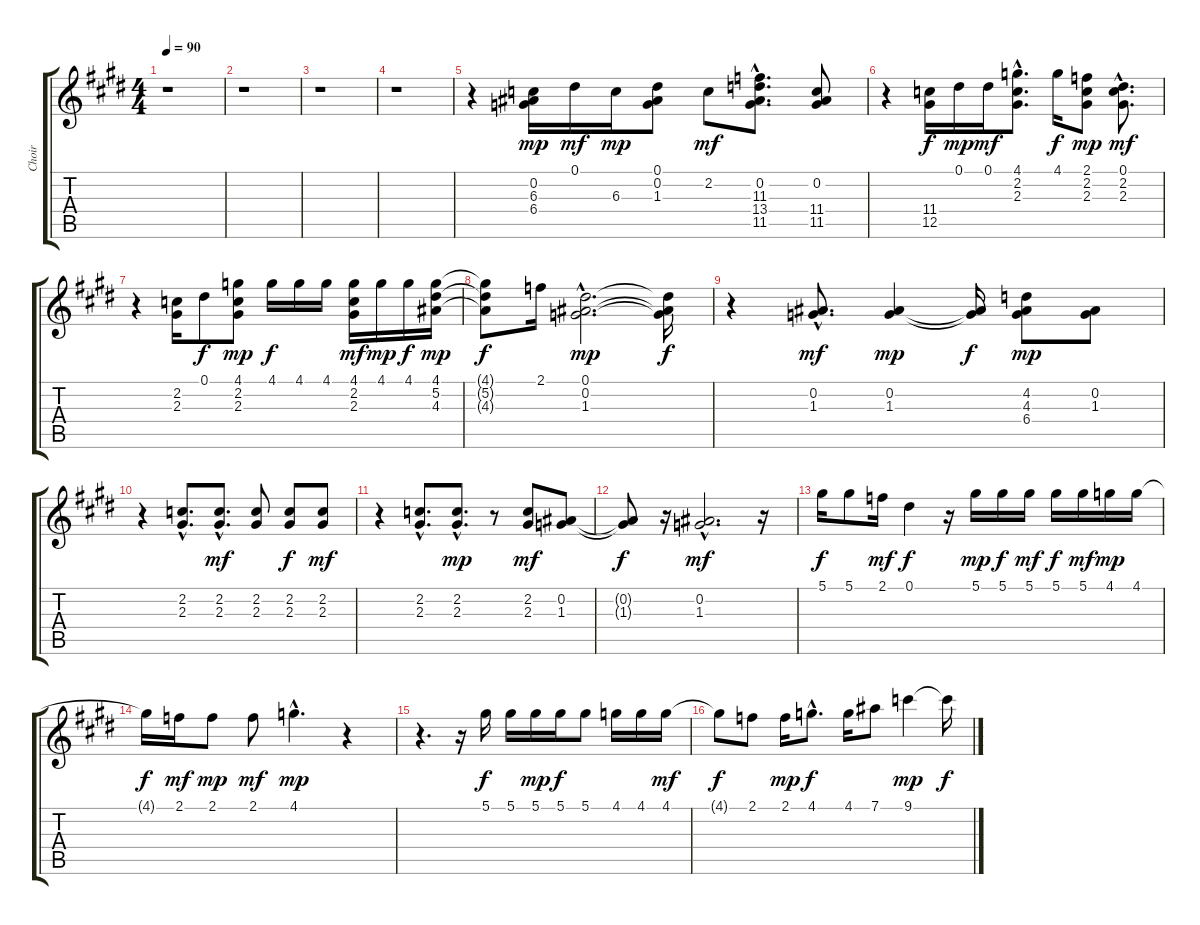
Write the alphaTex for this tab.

\track ("Choir" "Choir") {instrument acousticguitarsteel}
\staff {score tabs}
\tuning (Eb4 Bb3 Gb3 Db3 Ab2 Eb2) {hide}
\ts (4 4)
\tempo 90
\clef g2
\ks e
r.1{dy mp instrument acousticguitarsteel} |
r.1 |
r.1 |
r.1 |
r.4 (0.2 6.3 6.4).16 0.1.16{dy mf} 6.3.16{dy mp} (0.1 0.2 1.3).8 2.2.8{dy mf} (0.2{hac} 11.3{hac} 13.4{hac} 11.5{hac}).8{d} (0.2 11.4 11.5).8 |
r.4 (11.4 12.5).16{dy f} 0.1.16{dy mp} 0.1.16{dy mf} (4.1{hac} 2.2{hac} 2.3{hac}).8{d} 4.1.16{dy f} (2.1 2.2 2.3).8{dy mp} (0.1{hac} 2.2{hac} 2.3{hac}).8{d dy mf} |
r.4 (2.2 2.3).16 0.1.8{dy f} (4.1 2.2 2.3).8{dy mp} 4.1.16{dy f} 4.1.16 4.1.16 (4.1 2.2 2.3).16{dy mf} 4.1.16{dy mp} 4.1.16{dy f} (4.1 5.2 4.3).16{dy mp} |
(4.1{t} 5.2{t} 4.3{t}).8{dy f} 2.1.16 (0.1{hac} 0.2{hac} 1.3{hac}).2{d dy mp} (0.1{t} 0.2{t} 1.3{t}).16{dy f} |
r.4 (0.2{hac} 1.3{hac}).8{d dy mf} (0.2 1.3).4{dy mp} (0.2{t} 1.3{t}).16{dy f} (4.2 4.3 6.4).8{dy mp} (0.2 1.3).8 |
r.4 (2.2{hac} 2.3{hac}).8{d} (2.2{hac} 2.3{hac}).8{d dy mf} (2.2 2.3).8 (2.2 2.3).8{dy f} (2.2 2.3).8{dy mf} |
r.4 (2.2{hac} 2.3{hac}).8{d} (2.2{hac} 2.3{hac}).8{d dy mp} r.8 (2.2 2.3).8{dy mf} (0.2 1.3).8 |
(0.2{t} 1.3{t}).8{dy f} r.16 (0.2{hac} 1.3{hac}).2{d dy mf} r.16 |
5.1.16{dy f} 5.1.8 2.1.16{dy mf} 0.1.4{dy f} r.16 5.1.16{dy mp} 5.1.16{dy f} 5.1.16{dy mf} 5.1.16{dy f} 5.1.16{dy mf} 4.1.16{dy mp} 4.1.16 |
4.1{t}.16{dy f} 2.1.16{dy mf} 2.1.8{dy mp} 2.1.8{dy mf} 4.1{hac}.4{d dy mp} r.4 |
r.4{d} r.16 5.1.16{dy f} 5.1.16 5.1.16{dy mp} 5.1.16{dy f} 5.1.8 4.1.16 4.1.16 4.1.16{dy mf} |
4.1{t}.8{dy f} 2.1.8 2.1.16{dy mp} 4.1{hac}.8{d dy f} 4.1.16 7.1.8 9.1.4{dy mp} 9.1{t}.16{dy f}
